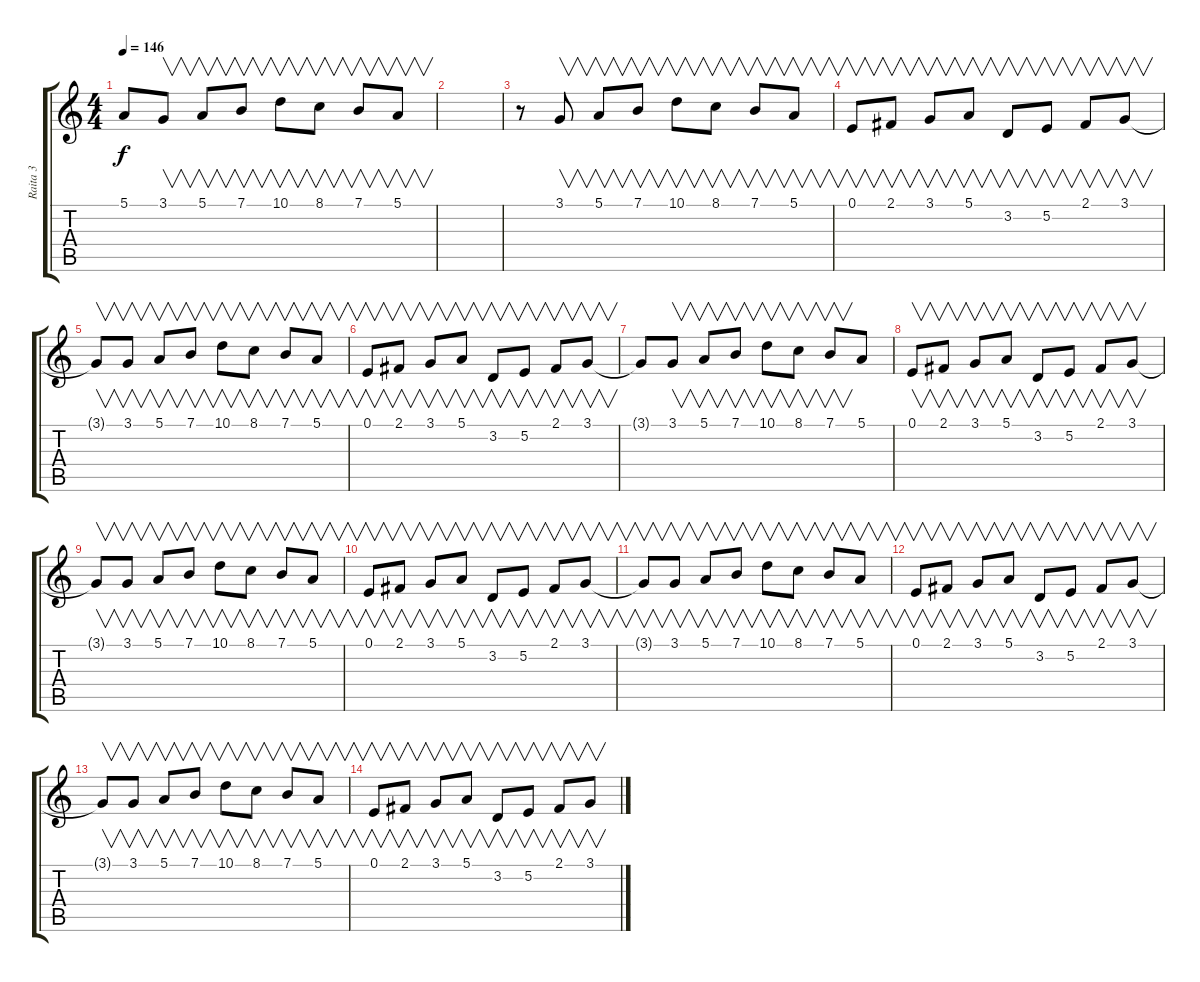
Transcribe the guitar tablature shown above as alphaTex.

\track ("Raita 3" "Raita 3") {instrument flute}
\staff {score tabs}
\tuning (E4 B3 G3 D3 A2 E2) {hide}
\ts (4 4)
\tempo 146
\clef g2
\ks c
5.1{t}.8{dy f} 3.1.8{v} 5.1.8{v} 7.1.8{v} 10.1.8{v} 8.1.8{v} 7.1.8{v} 5.1.8{v} |
|
r.8 3.1.8{v} 5.1.8{v} 7.1.8{v} 10.1.8{v} 8.1.8{v} 7.1.8{v} 5.1.8{v} |
0.1.8{v} 2.1.8{v} 3.1.8{v} 5.1.8{v} 3.2.8{v} 5.2.8{v} 2.1.8{v} 3.1.8{v} |
3.1{t}.8{v} 3.1.8{v} 5.1.8{v} 7.1.8{v} 10.1.8{v} 8.1.8{v} 7.1.8{v} 5.1.8{v} |
0.1.8{v} 2.1.8{v} 3.1.8{v} 5.1.8{v} 3.2.8{v} 5.2.8{v} 2.1.8{v} 3.1.8{v} |
3.1{t}.8 3.1.8{v} 5.1.8{v} 7.1.8{v} 10.1.8{v} 8.1.8{v} 7.1.8{v} 5.1.8 |
0.1.8{v} 2.1.8{v} 3.1.8{v} 5.1.8{v} 3.2.8{v} 5.2.8{v} 2.1.8{v} 3.1.8{v} |
3.1{t}.8{v} 3.1.8{v} 5.1.8{v} 7.1.8{v} 10.1.8{v} 8.1.8{v} 7.1.8{v} 5.1.8{v} |
0.1.8{v} 2.1.8{v} 3.1.8{v} 5.1.8{v} 3.2.8{v} 5.2.8{v} 2.1.8{v} 3.1.8{v} |
3.1{t}.8{v} 3.1.8{v} 5.1.8{v} 7.1.8{v} 10.1.8{v} 8.1.8{v} 7.1.8{v} 5.1.8{v} |
0.1.8{v} 2.1.8{v} 3.1.8{v} 5.1.8{v} 3.2.8{v} 5.2.8{v} 2.1.8{v} 3.1.8{v} |
3.1{t}.8{v} 3.1.8{v} 5.1.8{v} 7.1.8{v} 10.1.8{v} 8.1.8{v} 7.1.8{v} 5.1.8{v} |
0.1.8{v} 2.1.8{v} 3.1.8{v} 5.1.8{v} 3.2.8{v} 5.2.8{v} 2.1.8{v} 3.1.8{v}
